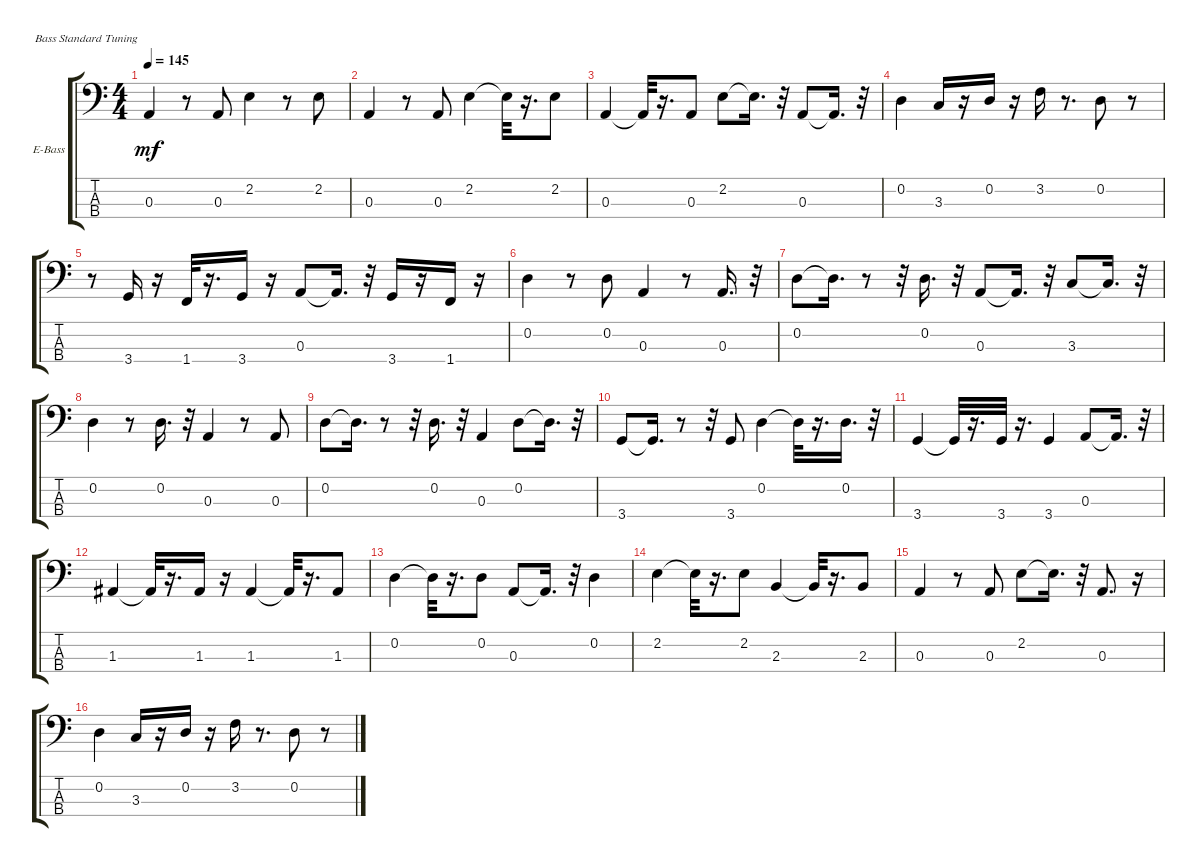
\defaultSystemsLayout 4
\bracketExtendMode groupsimilarinstruments
\firstSystemTrackNameOrientation horizontal
\otherSystemsTrackNameOrientation horizontal
\track ("Electric Bass" "E-Bass") {instrument electricbassfinger}
\staff {score tabs}
\tuning (G2 D2 A1 E1)
\ts (4 4)
\tempo 145
\clef f4
\ks c
0.3.4{dy mf} r.8 0.3.8 2.2.4 r.8 2.2.8 |
0.3.4 r.8 0.3.8 2.2.4 2.2{t}.32 r.16{d} 2.2.8 |
0.3.4 0.3{t}.32 r.16{d} 0.3.8 2.2.8 2.2{t}.16{d} r.32 0.3.8 0.3{t}.16{d} r.32 |
0.2.4 3.3.16 r.16 0.2.16 r.16 3.2.16 r.8{d} 0.2.8 r.8 |
r.8 3.4.16 r.16 1.4.32 r.16{d} 3.4.16 r.16 0.3.8 0.3{t}.16{d} r.32 3.4.16 r.16 1.4.16 r.16 |
0.2.4 r.8 0.2.8 0.3.4 r.8 0.3.16{d} r.32 |
0.2.8 0.2{t}.16{d} r.8 r.32 0.2.16{d} r.32 0.3.8 0.3{t}.16{d} r.32 3.3.8 3.3{t}.16{d} r.32 |
0.2.4 r.8 0.2.16{d} r.32 0.3.4 r.8 0.3.8 |
0.2.8 0.2{t}.16{d} r.8 r.32 0.2.16{d} r.32 0.3.4 0.2.8 0.2{t}.16{d} r.32 |
3.4.8 3.4{t}.16{d} r.8 r.32 3.4.8 0.2.4 0.2{t}.32 r.16{d} 0.2.16{d} r.32 |
3.4.4 3.4{t}.32 r.16{d} 3.4.32 r.16{d} 3.4.4 0.3.8 0.3{t}.16{d} r.32 |
1.3.4 1.3{t}.32 r.16{d} 1.3.16 r.16 1.3.4 1.3{t}.32 r.16{d} 1.3.8 |
0.2.4 0.2{t}.32 r.16{d} 0.2.8 0.3.8 0.3{t}.16{d} r.32 0.2.4 |
2.2.4 2.2{t}.32 r.16{d} 2.2.8 2.3.4 2.3{t}.32 r.16{d} 2.3.8 |
0.3.4 r.8 0.3.8 2.2.8 2.2{t}.16{d} r.32 0.3.8{d} r.16 |
0.2.4 3.3.16 r.16 0.2.16 r.16 3.2.16 r.8{d} 0.2.8 r.8
